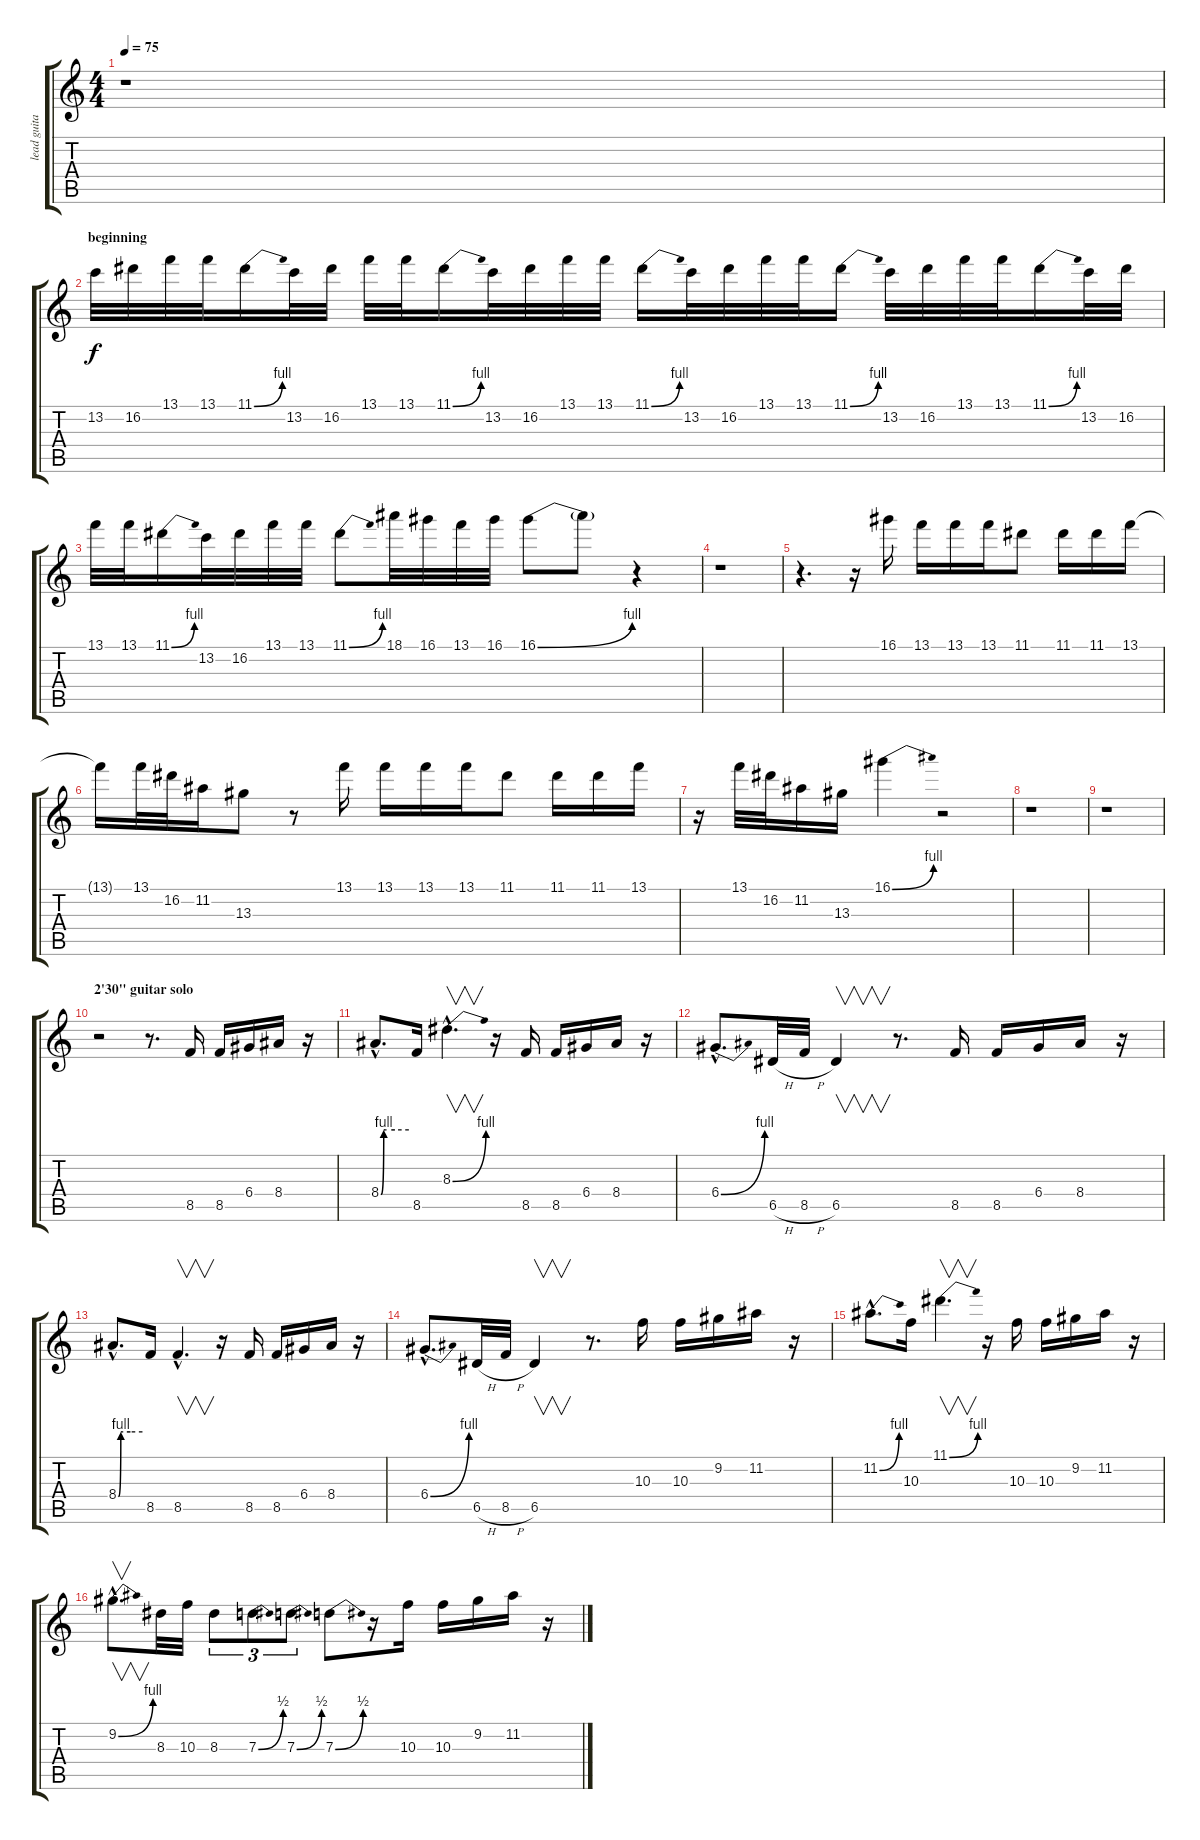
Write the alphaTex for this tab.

\track ("lead guitar" "lead guita") {instrument distortionguitar}
\staff {score tabs}
\tuning (E4 B3 G3 D3 A2 E2) {hide}
\ts (4 4)
\tempo 75
\clef g2
\ks c
r.1{dy f instrument distortionguitar} |
\section ("" "beginning")
13.2.32 16.2.32 13.1.32 13.1.32 11.1{be (bend 0 0 60 4)}.16 13.2.32 16.2.32 13.1.32 13.1.32 11.1{be (bend 0 0 60 4)}.16 13.2.32 16.2.32 13.1.32 13.1.32 11.1{be (bend 0 0 60 4)}.16 13.2.32 16.2.32 13.1.32 13.1.32 11.1{be (bend 0 0 60 4)}.16 13.2.32 16.2.32 13.1.32 13.1.32 11.1{be (bend 0 0 60 4)}.16 13.2.32 16.2.32 |
13.1.32 13.1.32 11.1{be (bend 0 0 60 4)}.16 13.2.32 16.2.32 13.1.32 13.1.32 11.1{be (bend 0 0 60 4)}.8 18.1.32 16.1.32 13.1.32 16.1.32 16.1{be (bend 0 0 60 4)}.8 16.1{t}.8 r.4 |
r.1 |
r.4{d} r.16 16.1.16 13.1.16 13.1.16 13.1.16 11.1.8 11.1.16 11.1.16 13.1.16 |
13.1{t}.16 13.1.32 16.2.32 11.2.16 13.3.8 r.8 13.1.16 13.1.16 13.1.16 13.1.16 11.1.8 11.1.16 11.1.16 13.1.16 |
r.16 13.1.32 16.2.32 11.2.16 13.3.16 16.1{be (bend 0 0 60 4)}.4 r.2 |
r.1 |
r.1 |
\section ("" "2'30\" guitar solo")
r.2 r.8{d} 8.5.16 8.5.16 6.4.16 8.4.16 r.16 |
8.4{be (custom 0 0 6 4 9 4 12 4 30 4 60 4) hac}.8{d} 8.5.16 8.3{be (bend 0 0 60 4) hac}.4{v d} r.16 8.5.16 8.5.16 6.4.16 8.4.16 r.16 |
6.4{be (bend 0 0 60 4) hac}.8{d} 6.5{h}.32 8.5{h}.32 6.5.4{v} r.8{d} 8.5.16 8.5.16 6.4.16 8.4.16 r.16 |
8.4{be (custom 0 0 6 4 9 4 12 4 30 4 60 4) hac}.8{d} 8.5.16 8.5{hac}.4{v d} r.16 8.5.16 8.5.16 6.4.16 8.4.16 r.16 |
6.4{be (bend 0 0 60 4) hac}.8{d} 6.5{h}.32 8.5{h}.32 6.5.4{v} r.8{d} 10.3.16 10.3.16 9.2.16 11.2.16 r.16 |
11.2{be (bend 0 0 60 4) hac}.8{d} 10.3.16 11.1{be (bend 0 0 60 4)}.4{v d} r.16 10.3.16 10.3.16 9.2.16 11.2.16 r.16 |
9.2{be (bend 0 0 60 4) hac}.8{v d} 8.3.32 10.3.32 8.3.8{tu (3 2)} 7.3{be (bend 0 0 60 2)}.8{tu (3 2)} 7.3{be (bend 0 0 60 2)}.8{tu (3 2)} 7.3{be (bend 0 0 60 2)}.8 r.16 10.3.16 10.3.16 9.2.16 11.2.16 r.16
